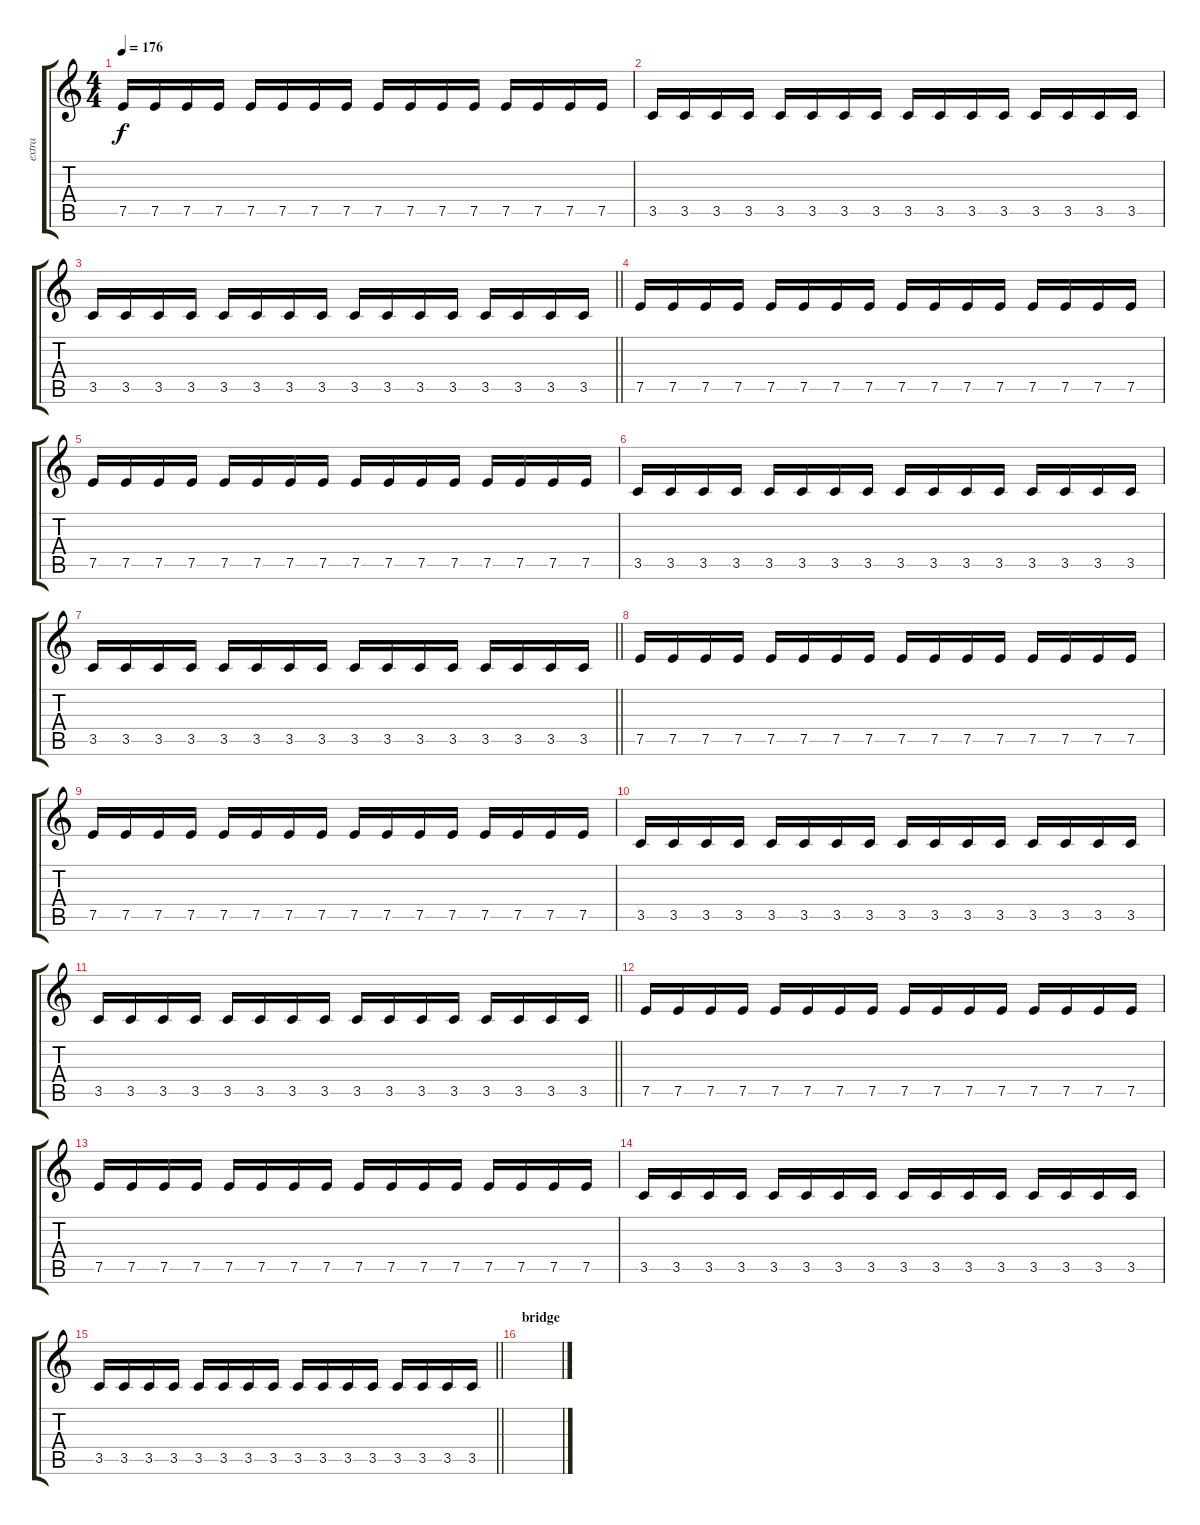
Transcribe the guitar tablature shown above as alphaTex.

\track ("extra" "extra") {instrument distortionguitar}
\staff {score tabs}
\tuning (E4 B3 G3 D3 A2 E2) {hide}
\ts (4 4)
\tempo 176
\clef g2
\ks c
7.5.16{dy f} 7.5.16 7.5.16 7.5.16 7.5.16 7.5.16 7.5.16 7.5.16 7.5.16 7.5.16 7.5.16 7.5.16 7.5.16 7.5.16 7.5.16 7.5.16 |
3.5.16 3.5.16 3.5.16 3.5.16 3.5.16 3.5.16 3.5.16 3.5.16 3.5.16 3.5.16 3.5.16 3.5.16 3.5.16 3.5.16 3.5.16 3.5.16 |
\barLineRight lightlight
3.5.16 3.5.16 3.5.16 3.5.16 3.5.16 3.5.16 3.5.16 3.5.16 3.5.16 3.5.16 3.5.16 3.5.16 3.5.16 3.5.16 3.5.16 3.5.16 |
7.5.16 7.5.16 7.5.16 7.5.16 7.5.16 7.5.16 7.5.16 7.5.16 7.5.16 7.5.16 7.5.16 7.5.16 7.5.16 7.5.16 7.5.16 7.5.16 |
7.5.16 7.5.16 7.5.16 7.5.16 7.5.16 7.5.16 7.5.16 7.5.16 7.5.16 7.5.16 7.5.16 7.5.16 7.5.16 7.5.16 7.5.16 7.5.16 |
3.5.16 3.5.16 3.5.16 3.5.16 3.5.16 3.5.16 3.5.16 3.5.16 3.5.16 3.5.16 3.5.16 3.5.16 3.5.16 3.5.16 3.5.16 3.5.16 |
\barLineRight lightlight
3.5.16 3.5.16 3.5.16 3.5.16 3.5.16 3.5.16 3.5.16 3.5.16 3.5.16 3.5.16 3.5.16 3.5.16 3.5.16 3.5.16 3.5.16 3.5.16 |
7.5.16 7.5.16 7.5.16 7.5.16 7.5.16 7.5.16 7.5.16 7.5.16 7.5.16 7.5.16 7.5.16 7.5.16 7.5.16 7.5.16 7.5.16 7.5.16 |
7.5.16 7.5.16 7.5.16 7.5.16 7.5.16 7.5.16 7.5.16 7.5.16 7.5.16 7.5.16 7.5.16 7.5.16 7.5.16 7.5.16 7.5.16 7.5.16 |
3.5.16 3.5.16 3.5.16 3.5.16 3.5.16 3.5.16 3.5.16 3.5.16 3.5.16 3.5.16 3.5.16 3.5.16 3.5.16 3.5.16 3.5.16 3.5.16 |
\barLineRight lightlight
3.5.16 3.5.16 3.5.16 3.5.16 3.5.16 3.5.16 3.5.16 3.5.16 3.5.16 3.5.16 3.5.16 3.5.16 3.5.16 3.5.16 3.5.16 3.5.16 |
7.5.16 7.5.16 7.5.16 7.5.16 7.5.16 7.5.16 7.5.16 7.5.16 7.5.16 7.5.16 7.5.16 7.5.16 7.5.16 7.5.16 7.5.16 7.5.16 |
7.5.16 7.5.16 7.5.16 7.5.16 7.5.16 7.5.16 7.5.16 7.5.16 7.5.16 7.5.16 7.5.16 7.5.16 7.5.16 7.5.16 7.5.16 7.5.16 |
3.5.16 3.5.16 3.5.16 3.5.16 3.5.16 3.5.16 3.5.16 3.5.16 3.5.16 3.5.16 3.5.16 3.5.16 3.5.16 3.5.16 3.5.16 3.5.16 |
\barLineRight lightlight
3.5.16 3.5.16 3.5.16 3.5.16 3.5.16 3.5.16 3.5.16 3.5.16 3.5.16 3.5.16 3.5.16 3.5.16 3.5.16 3.5.16 3.5.16 3.5.16 |
\section ("" "bridge")
